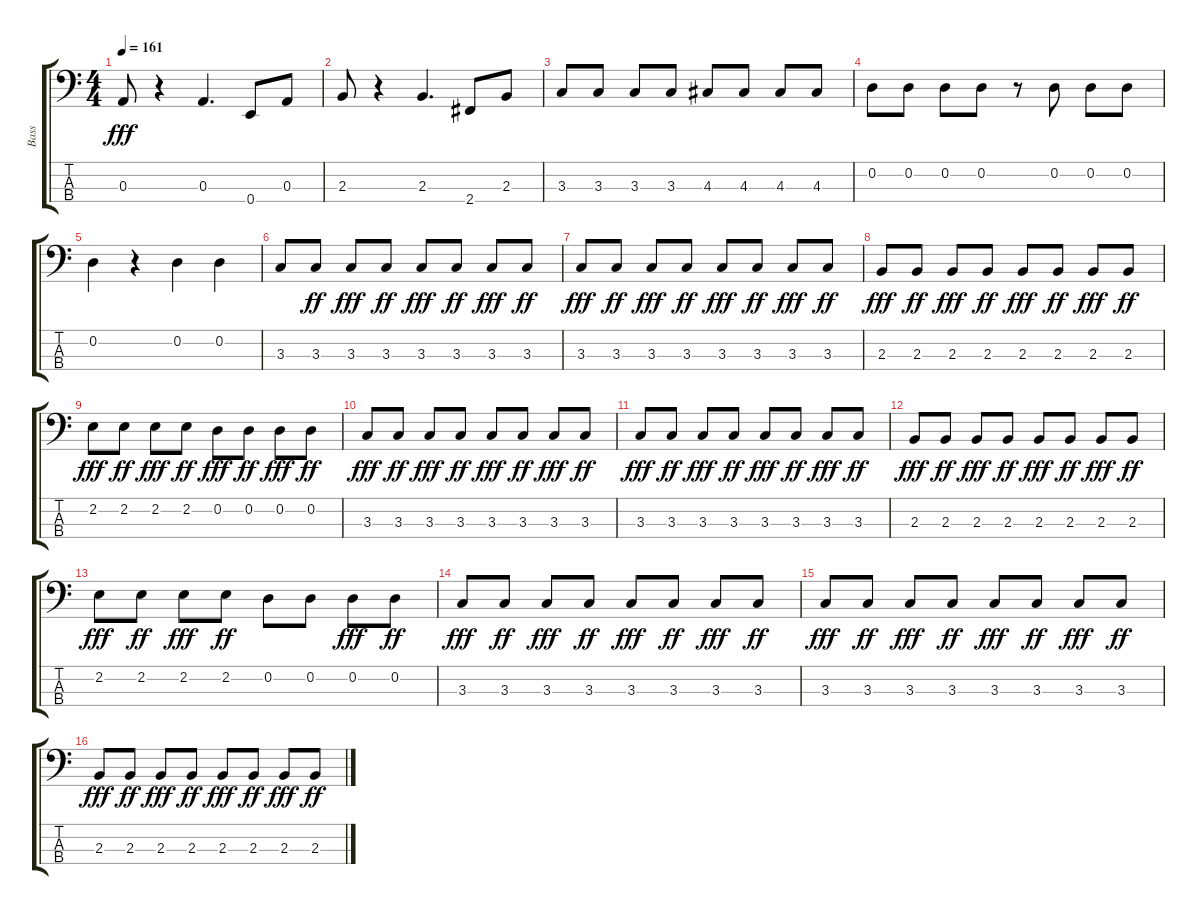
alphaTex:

\track ("Bass" "Bass") {instrument electricbasspick}
\staff {score tabs}
\tuning (G2 D2 A1 E1) {hide}
\ts (4 4)
\tempo 161
\clef f4
\ks c
0.3.8{dy fff} r.4 0.3.4{d} 0.4.8 0.3.8 |
2.3.8 r.4 2.3.4{d} 2.4.8 2.3.8 |
3.3.8 3.3.8 3.3.8 3.3.8 4.3.8 4.3.8 4.3.8 4.3.8 |
0.2.8 0.2.8 0.2.8 0.2.8 r.8 0.2.8 0.2.8 0.2.8 |
0.2.4 r.4 0.2.4 0.2.4 |
3.3.8 3.3.8{dy ff} 3.3.8{dy fff} 3.3.8{dy ff} 3.3.8{dy fff} 3.3.8{dy ff} 3.3.8{dy fff} 3.3.8{dy ff} |
3.3.8{dy fff} 3.3.8{dy ff} 3.3.8{dy fff} 3.3.8{dy ff} 3.3.8{dy fff} 3.3.8{dy ff} 3.3.8{dy fff} 3.3.8{dy ff} |
2.3.8{dy fff} 2.3.8{dy ff} 2.3.8{dy fff} 2.3.8{dy ff} 2.3.8{dy fff} 2.3.8{dy ff} 2.3.8{dy fff} 2.3.8{dy ff} |
2.2.8{dy fff} 2.2.8{dy ff} 2.2.8{dy fff} 2.2.8{dy ff} 0.2.8{dy fff} 0.2.8{dy ff} 0.2.8{dy fff} 0.2.8{dy ff} |
3.3.8{dy fff} 3.3.8{dy ff} 3.3.8{dy fff} 3.3.8{dy ff} 3.3.8{dy fff} 3.3.8{dy ff} 3.3.8{dy fff} 3.3.8{dy ff} |
3.3.8{dy fff} 3.3.8{dy ff} 3.3.8{dy fff} 3.3.8{dy ff} 3.3.8{dy fff} 3.3.8{dy ff} 3.3.8{dy fff} 3.3.8{dy ff} |
2.3.8{dy fff} 2.3.8{dy ff} 2.3.8{dy fff} 2.3.8{dy ff} 2.3.8{dy fff} 2.3.8{dy ff} 2.3.8{dy fff} 2.3.8{dy ff} |
2.2.8{dy fff} 2.2.8{dy ff} 2.2.8{dy fff} 2.2.8{dy ff} 0.2.8 0.2.8 0.2.8{dy fff} 0.2.8{dy ff} |
3.3.8{dy fff} 3.3.8{dy ff} 3.3.8{dy fff} 3.3.8{dy ff} 3.3.8{dy fff} 3.3.8{dy ff} 3.3.8{dy fff} 3.3.8{dy ff} |
3.3.8{dy fff} 3.3.8{dy ff} 3.3.8{dy fff} 3.3.8{dy ff} 3.3.8{dy fff} 3.3.8{dy ff} 3.3.8{dy fff} 3.3.8{dy ff} |
2.3.8{dy fff} 2.3.8{dy ff} 2.3.8{dy fff} 2.3.8{dy ff} 2.3.8{dy fff} 2.3.8{dy ff} 2.3.8{dy fff} 2.3.8{dy ff}
